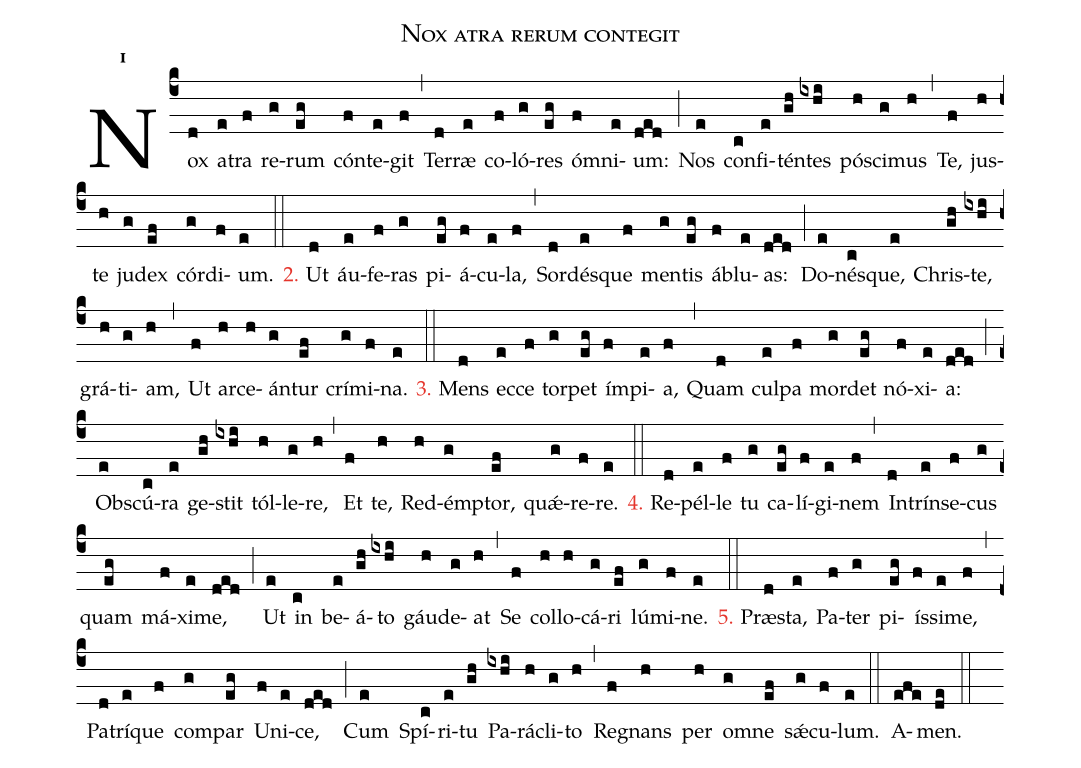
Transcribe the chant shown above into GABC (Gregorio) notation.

name:Nox atra rerum contegit;
office-part:hy;
mode:1;
%%
initial-style: 1;
name: Nox atra rerum contegit;
mode: 4;
office-part: Hymnus;
annotation: Hymn.;
annotation: iv;
%%
(c4) Nox(d) a(e)tra(f) re(g)rum(eg) cón(f)te(e)git(f) (,)
Ter(d)ræ(e) co(f)ló(g)res(eg) óm(f)ni(e)um:(ded) (;)
Nos(e) con(c)fi(e)tén(gh)tes(ixhi) pó(h)sci(g)mus(h) (,)
Te,(f) jus(h)te(h) ju(g)dex(ef) cór(g)di(f)um.(e) (::)

<c>2.</c> Ut(d) áu(e)fe(f)ras(g) pi(eg)á(f)cu(e)la,(f) (,)
Sor(d)dés(e)que(f) men(g)tis(eg) áb(f)lu(e)as:(ded) (;)
Do(e)nés(c)que,(e) Chris(gh)te,(ixhi) grá(h)ti(g)am,(h) (,)
Ut(f) ar(h)ce(h)án(g)tur(ef) crí(g)mi(f)na.(e) (::)

<c>3.</c> Mens(d) ec(e)ce(f) tor(g)pet(eg) ím(f)pi(e)a,(f) (,)
Quam(d) cul(e)pa(f) mor(g)det(eg) nó(f)xi(e)a:(ded) (;)
Obs(e)cú(c)ra(e) ge(gh)stit(ixhi) tól(h)le(g)re,(h) (,)
Et(f) te,(h) Red(h)émp(g)tor,(ef) quǽ(g)re(f)re.(e) (::)

<c>4.</c> Re(d)pél(e)le(f) tu(g) ca(eg)lí(f)gi(e)nem(f) (,)
In(d)trín(e)se(f)cus(g) quam(eg) má(f)xi(e)me,(ded) (;)
Ut(e) in(c) be(e)á(gh)to(ixhi) gáu(h)de(g)at(h) (,)
Se(f) col(h)lo(h)cá(g)ri(ef) lú(g)mi(f)ne.(e) (::)

<c>5.</c> Præ(d)sta,(e) Pa(f)ter(g) pi(eg)ís(f)si(e)me,(f) (,)
Pa(d)trí(e)que(f) com(g)par(eg) U(f)ni(e)ce,(ded) (;)
Cum(e) Spí(c)ri(e)tu(gh) Pa(ixhi)rá(h)cli(g)to(h) (,)
Re(f)gnans(h) per(h) om(g)ne(ef) sǽ(g)cu(f)lum.(e) (::)
A(efe)men.(de) (::)
